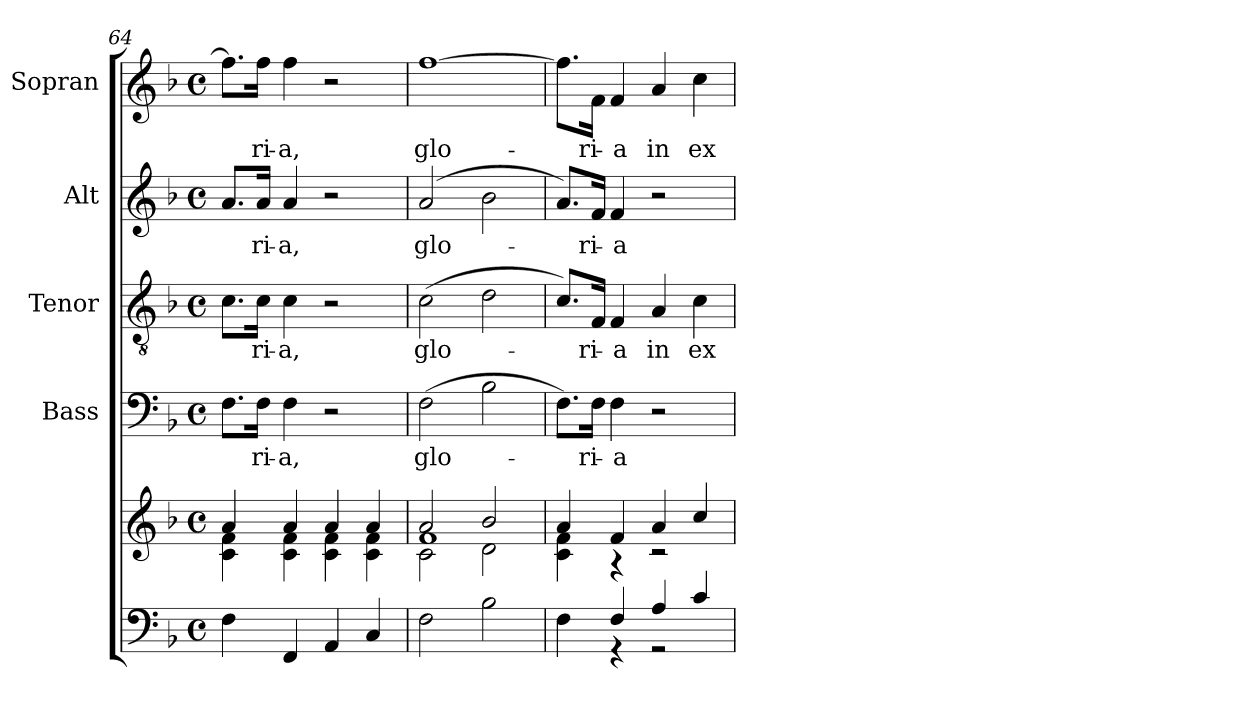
**kern	**kern	**kern	**text	**kern	**text	**kern	**text	**kern	**text
*part5	*part5	*part4	*part4	*part3	*part3	*part2	*part2	*part1	*part1
*staff6	*staff5	*staff4	*staff4	*staff3	*staff3	*staff2	*staff2	*staff1	*staff1
*	*	*I"Bass	*	*I"Tenor	*	*I"Alt	*	*I"Sopran	*
*	*	*I'B.	*	*I'T.	*	*I'A.	*	*I'S.	*
*clefF4	*clefG2	*clefF4	*	*clefGv2	*	*clefG2	*	*clefG2	*
*k[b-]	*k[b-]	*k[b-]	*	*k[b-]	*	*k[b-]	*	*k[b-]	*
*F:	*F:	*F:	*	*F:	*	*F:	*	*F:	*
*M4/4	*M4/4	*M4/4	*	*M4/4	*	*M4/4	*	*M4/4	*
*met(c)	*met(c)	*met(c)	*	*met(c)	*	*met(c)	*	*met(c)	*
=64	=64	=64	=64	=64	=64	=64	=64	=64	=64
*	*^	*	*	*	*	*	*	*	*
4F\	4a/	4c\ 4f\	8.F\L	.	8.c\L	.	8.a/L	.	8.ff\L]	.
!	!	!	!	!LO:LY:b	!	!LO:LY:b	!	!LO:LY:b	!	!LO:LY:b
.	.	.	16F\Jk	-ri-	16c\Jk	-ri-	16a/Jk	-ri-	16ff\Jk	-ri-
!	!	!	!	!LO:LY:b	!	!LO:LY:b	!	!LO:LY:b	!	!LO:LY:b
4FF/	4a/	4c\ 4f\	4F\	-a,	4c\	-a,	4a/	-a,	4ff\	-a,
4AA/	4a/	4c\ 4f\	2r	.	2r	.	2r	.	2r	.
4C/	4a/	4c\ 4f\	.	.	.	.	.	.	.	.
!!LO:PB:g=z
=65	=65	=65	=65	=65	=65	=65	=65	=65	=65	=65
*	*	*^	*	*	*	*	*	*	*	*
!	!	!	!	!	!LO:LY:b	!	!LO:LY:b	!	!LO:LY:b	!	!LO:LY:b
2F\	2a/	2c\	1f	(>2F\	glo-	(>2c\	glo-	(2a/	glo-	[1ff	glo-
2B-\	2b-/	2d\	.	2B-\	.	2d\	.	2b-\	.	.	.
*	*	*v	*v	*	*	*	*	*	*	*	*
=66	=66	=66	=66	=66	=66	=66	=66	=66	=66	=66
*^	*	*	*	*	*	*	*	*	*	*
4ryy	4F\	4a/	4c\ 4f\	8.F\L)	.	8.c/L)	.	8.a/L)	.	8.ff\L]	.
!	!	!	!	!	!LO:LY:b	!	!LO:LY:b	!	!LO:LY:b	!	!LO:LY:b
.	.	.	.	16F\Jk	-ri-	16F/Jk	-ri-	16f/Jk	-ri-	16f\Jk	-ri-
!	!	!	!	!	!LO:LY:b	!	!LO:LY:b	!	!LO:LY:b	!	!LO:LY:b
4F/	4rGG	4f/	4rA	4F\	-a	4F/	-a	4f/	-a	4f/	-a
!	!	!	!	!	!	!	!LO:LY:b	!	!	!	!LO:LY:b
4A/	2rGG	4a/	2rc	2r	.	4A/	in	2r	.	4a/	in
!	!	!	!	!	!	!	!LO:LY:b	!	!	!	!LO:LY:b
4c/	.	4cc/	.	.	.	4c\	ex-	.	.	4cc\	ex-
*v	*v	*	*	*	*	*	*	*	*	*	*
*	*v	*v	*	*	*	*	*	*	*	*
=	=	=	=	=	=	=	=	=	=
*-	*-	*-	*-	*-	*-	*-	*-	*-	*-
